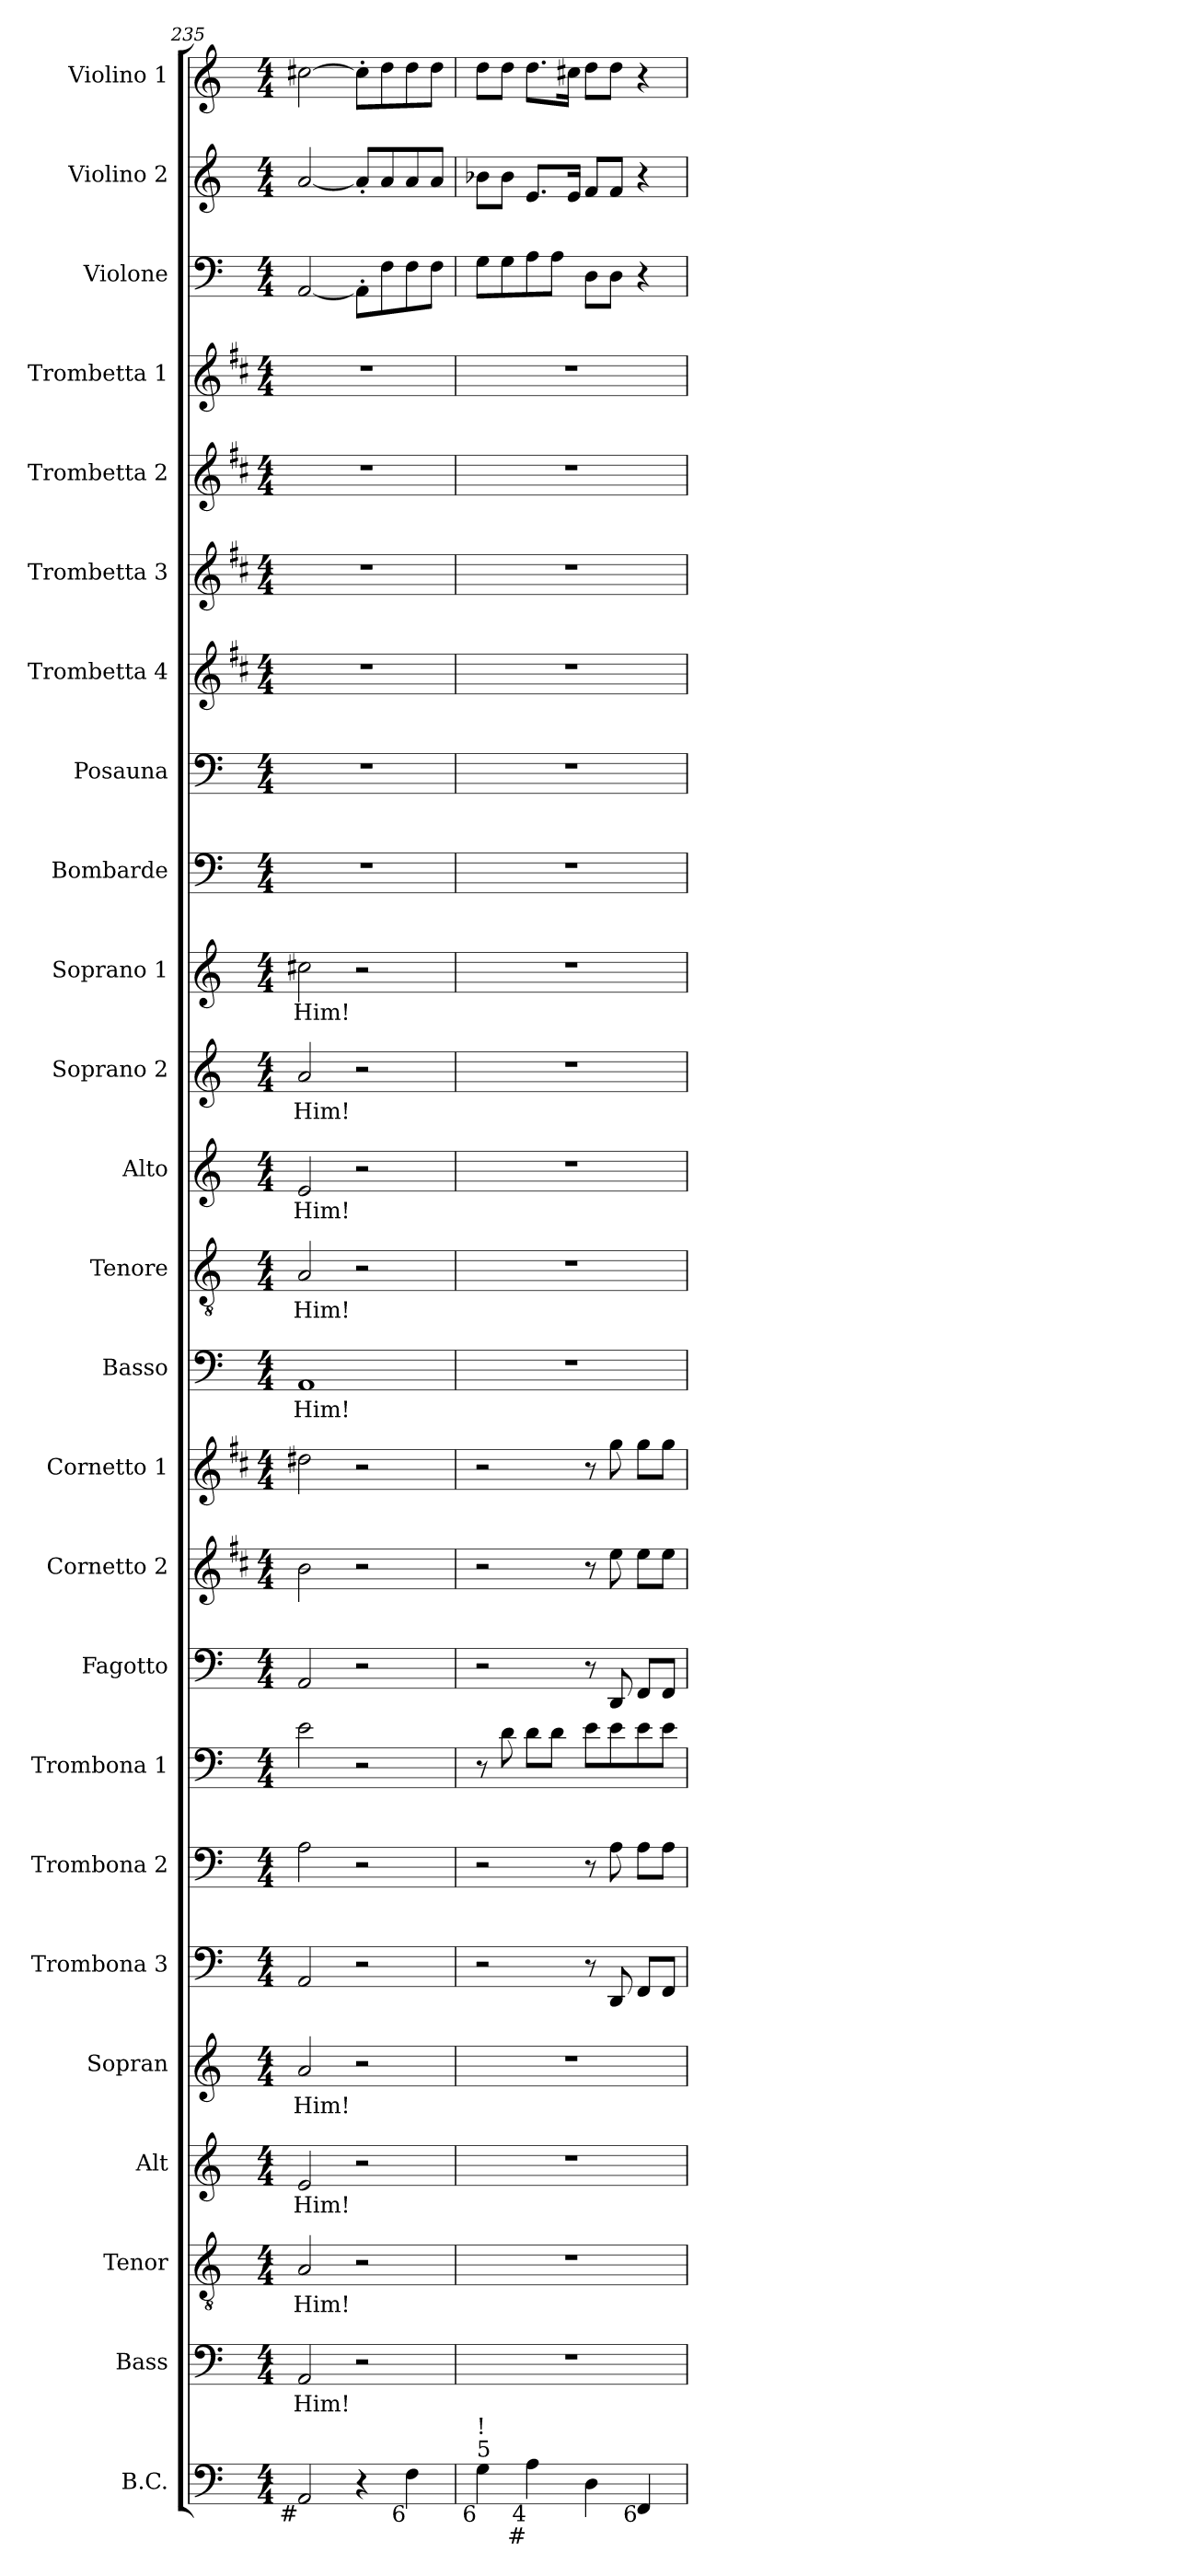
**kern	**kern	**text	**kern	**text	**kern	**text	**kern	**text	**kern	**kern	**kern	**kern	**kern	**kern	**kern	**text	**kern	**text	**kern	**text	**kern	**text	**kern	**text	**kern	**kern	**kern	**kern	**kern	**kern	**kern	**kern	**kern
*part25	*part24	*part24	*part23	*part23	*part22	*part22	*part21	*part21	*part20	*part19	*part18	*part17	*part16	*part15	*part14	*part14	*part13	*part13	*part12	*part12	*part11	*part11	*part10	*part10	*part9	*part8	*part7	*part6	*part5	*part4	*part3	*part2	*part1
*staff25	*staff24	*staff24	*staff23	*staff23	*staff22	*staff22	*staff21	*staff21	*staff20	*staff19	*staff18	*staff17	*staff16	*staff15	*staff14	*staff14	*staff13	*staff13	*staff12	*staff12	*staff11	*staff11	*staff10	*staff10	*staff9	*staff8	*staff7	*staff6	*staff5	*staff4	*staff3	*staff2	*staff1
*I"B.C.	*I"Bass	*	*I"Tenor	*	*I"Alt	*	*I"Sopran	*	*I"Trombona 3	*I"Trombona 2	*I"Trombona 1	*I"Fagotto	*I"Cornetto 2	*I"Cornetto 1	*I"Basso	*	*I"Tenore	*	*I"Alto	*	*I"Soprano 2	*	*I"Soprano 1	*	*I"Bombarde	*I"Posauna	*I"Trombetta 4	*I"Trombetta 3	*I"Trombetta 2	*I"Trombetta 1	*I"Violone	*I"Violino 2	*I"Violino 1
*I'B.C.	*I'B.	*	*I'T.	*	*I'A.	*	*I'S.	*	*I'Tbn. 2	*I'Tbn. 2	*I'Tbn. 1	*I'Fag.	*I'Cor. 2	*I'Cor. 1	*I'B.	*	*I'T.	*	*I'A.	*	*I'S.	*	*I'S.	*	*	*	*	*	*	*	*	*I'Vl. 2	*I'Vl. 1
*clefF4	*clefF4	*	*clefGv2	*	*clefG2	*	*clefG2	*	*clefF4	*clefF4	*clefF4	*clefF4	*clefG2	*clefG2	*clefF4	*	*clefGv2	*	*clefG2	*	*clefG2	*	*clefG2	*	*clefF4	*clefF4	*clefG2	*clefG2	*clefG2	*clefG2	*clefF4	*clefG2	*clefG2
*	*	*	*ITrd7c12	*	*	*	*	*	*	*	*	*	*ITrd1c2	*ITrd1c2	*	*	*ITrd7c12	*	*	*	*	*	*	*	*	*	*ITrd1c2	*ITrd1c2	*ITrd1c2	*ITrd1c2	*	*	*
*k[]	*k[]	*	*k[]	*	*k[]	*	*k[]	*	*k[]	*k[]	*k[]	*k[]	*k[]	*k[]	*k[]	*	*k[]	*	*k[]	*	*k[]	*	*k[]	*	*k[]	*k[]	*k[]	*k[]	*k[]	*k[]	*k[]	*k[]	*k[]
*C:	*C:	*	*C:	*	*C:	*	*C:	*	*C:	*C:	*C:	*C:	*C:	*C:	*C:	*	*C:	*	*C:	*	*C:	*	*C:	*	*C:	*C:	*C:	*C:	*C:	*C:	*C:	*C:	*C:
*M4/4	*M4/4	*	*M4/4	*	*M4/4	*	*M4/4	*	*M4/4	*M4/4	*M4/4	*M4/4	*M4/4	*M4/4	*M4/4	*	*M4/4	*	*M4/4	*	*M4/4	*	*M4/4	*	*M4/4	*M4/4	*M4/4	*M4/4	*M4/4	*M4/4	*M4/4	*M4/4	*M4/4
=235	=235	=235	=235	=235	=235	=235	=235	=235	=235	=235	=235	=235	=235	=235	=235	=235	=235	=235	=235	=235	=235	=235	=235	=235	=235	=235	=235	=235	=235	=235	=235	=235	=235
!	!	!LO:LY:b:color=#000000	!	!	!	!	!	!	!	!	!	!	!	!	!	!	!	!	!	!	!	!	!	!	!	!	!	!	!	!	!	!	!
!	!	!	!	!LO:LY:b:color=#000000	!	!	!	!	!	!	!	!	!	!	!	!	!	!	!	!	!	!	!	!	!	!	!	!	!	!	!	!	!
!	!	!	!	!	!	!LO:LY:b:color=#000000	!	!	!	!	!	!	!	!	!	!	!	!	!	!	!	!	!	!	!	!	!	!	!	!	!	!	!
!	!	!	!	!	!	!	!	!LO:LY:b:color=#000000	!	!	!	!	!	!	!	!	!	!	!	!	!	!	!	!	!	!	!	!	!	!	!	!	!
!	!	!	!	!	!	!	!	!	!	!	!	!	!	!	!	!LO:LY:b:color=#000000	!	!	!	!	!	!	!	!	!	!	!	!	!	!	!	!	!
!	!	!	!	!	!	!	!	!	!	!	!	!	!	!	!	!	!	!LO:LY:b:color=#000000	!	!	!	!	!	!	!	!	!	!	!	!	!	!	!
!	!	!	!	!	!	!	!	!	!	!	!	!	!	!	!	!	!	!	!	!LO:LY:b:color=#000000	!	!	!	!	!	!	!	!	!	!	!	!	!
!	!	!	!	!	!	!	!	!	!	!	!	!	!	!	!	!	!	!	!	!	!	!LO:LY:b:color=#000000	!	!	!	!	!	!	!	!	!	!	!
!LO:TX:b:rj:t=#	!	!	!	!	!	!	!	!	!	!	!	!	!	!	!	!	!	!	!	!	!	!	!	!	!	!	!	!	!	!	!	!	!
!	!	!	!	!	!	!	!	!	!	!	!	!	!	!	!	!	!	!	!	!	!	!	!	!LO:LY:b:color=#000000	!	!	!	!	!	!	!	!	!
2AAi/	2AAi/	Him!	2AAi/	Him!	2ei/	Him!	2ai/	Him!	2AAi/	2Ai\	2ei\	2AAi/	2ai\	2cc#Xi\	1AAi	Him!	2AAi/	Him!	2ei/	Him!	2ai/	Him!	2cc#Xi\	Him!	1r	1r	1r	1r	1r	1r	[2AAi/	[2ai/	[2cc#Xi\
4r	2r	.	2r	.	2r	.	2r	.	2r	2r	2r	2r	2r	2r	.	.	2r	.	2r	.	2r	.	2r	.	.	.	.	.	.	.	8AA'i\L]	8a'i/L]	8cc#'i\L]
.	.	.	.	.	.	.	.	.	.	.	.	.	.	.	.	.	.	.	.	.	.	.	.	.	.	.	.	.	.	.	8Fi\	8ai/	8ddi\
!LO:TX:b:rj:t=6	!	!	!	!	!	!	!	!	!	!	!	!	!	!	!	!	!	!	!	!	!	!	!	!	!	!	!	!	!	!	!	!	!
4Fi\	.	.	.	.	.	.	.	.	.	.	.	.	.	.	.	.	.	.	.	.	.	.	.	.	.	.	.	.	.	.	8Fi\	8ai/	8ddi\
.	.	.	.	.	.	.	.	.	.	.	.	.	.	.	.	.	.	.	.	.	.	.	.	.	.	.	.	.	.	.	8Fi\J	8ai/J	8ddi\J
=236	=236	=236	=236	=236	=236	=236	=236	=236	=236	=236	=236	=236	=236	=236	=236	=236	=236	=236	=236	=236	=236	=236	=236	=236	=236	=236	=236	=236	=236	=236	=236	=236	=236
!LO:TX:b:rj:t=6	!	!	!	!	!	!	!	!	!	!	!	!	!	!	!	!	!	!	!	!	!	!	!	!	!	!	!	!	!	!	!	!	!
!LO:TX:t=5	!	!	!	!	!	!	!	!	!	!	!	!	!	!	!	!	!	!	!	!	!	!	!	!	!	!	!	!	!	!	!	!	!
!LO:TX:t=!	!	!	!	!	!	!	!	!	!	!	!	!	!	!	!	!	!	!	!	!	!	!	!	!	!	!	!	!	!	!	!	!	!
4Gi\	1r	.	1r	.	1r	.	1r	.	2r	2r	8r	2r	2r	2r	1r	.	1r	.	1r	.	1r	.	1r	.	1r	1r	1r	1r	1r	1r	8Gi\L	8b-Xi\L	8ddi\L
.	.	.	.	.	.	.	.	.	.	.	8di\	.	.	.	.	.	.	.	.	.	.	.	.	.	.	.	.	.	.	.	8Gi\	8b-i\J	8ddi\J
!LO:TX:b:rj:t=4	!	!	!	!	!	!	!	!	!	!	!	!	!	!	!	!	!	!	!	!	!	!	!	!	!	!	!	!	!	!	!	!	!
!LO:TX:b:rj:t=#	!	!	!	!	!	!	!	!	!	!	!	!	!	!	!	!	!	!	!	!	!	!	!	!	!	!	!	!	!	!	!	!	!
4Ai\	.	.	.	.	.	.	.	.	.	.	8di\L	.	.	.	.	.	.	.	.	.	.	.	.	.	.	.	.	.	.	.	8Ai\	8.ei/L	8.ddi\L
.	.	.	.	.	.	.	.	.	.	.	8di\J	.	.	.	.	.	.	.	.	.	.	.	.	.	.	.	.	.	.	.	8Ai\J	.	.
.	.	.	.	.	.	.	.	.	.	.	.	.	.	.	.	.	.	.	.	.	.	.	.	.	.	.	.	.	.	.	.	16ei/Jk	16cc#Xi\Jk
4Di\	.	.	.	.	.	.	.	.	8r	8r	8ei\L	8r	8r	8r	.	.	.	.	.	.	.	.	.	.	.	.	.	.	.	.	8Di\L	8fi/L	8ddi\L
.	.	.	.	.	.	.	.	.	8DDi/	8Ai\	8ei\	8DDi/	8ddi\	8ffi\	.	.	.	.	.	.	.	.	.	.	.	.	.	.	.	.	8Di\J	8fi/J	8ddi\J
!LO:TX:b:rj:t=6	!	!	!	!	!	!	!	!	!	!	!	!	!	!	!	!	!	!	!	!	!	!	!	!	!	!	!	!	!	!	!	!	!
4FFi/	.	.	.	.	.	.	.	.	8FFi/L	8Ai\L	8ei\	8FFi/L	8ddi\L	8ffi\L	.	.	.	.	.	.	.	.	.	.	.	.	.	.	.	.	4r	4r	4r
.	.	.	.	.	.	.	.	.	8FFi/J	8Ai\J	8ei\J	8FFi/J	8ddi\J	8ffi\J	.	.	.	.	.	.	.	.	.	.	.	.	.	.	.	.	.	.	.
=	=	=	=	=	=	=	=	=	=	=	=	=	=	=	=	=	=	=	=	=	=	=	=	=	=	=	=	=	=	=	=	=	=
*-	*-	*-	*-	*-	*-	*-	*-	*-	*-	*-	*-	*-	*-	*-	*-	*-	*-	*-	*-	*-	*-	*-	*-	*-	*-	*-	*-	*-	*-	*-	*-	*-	*-
